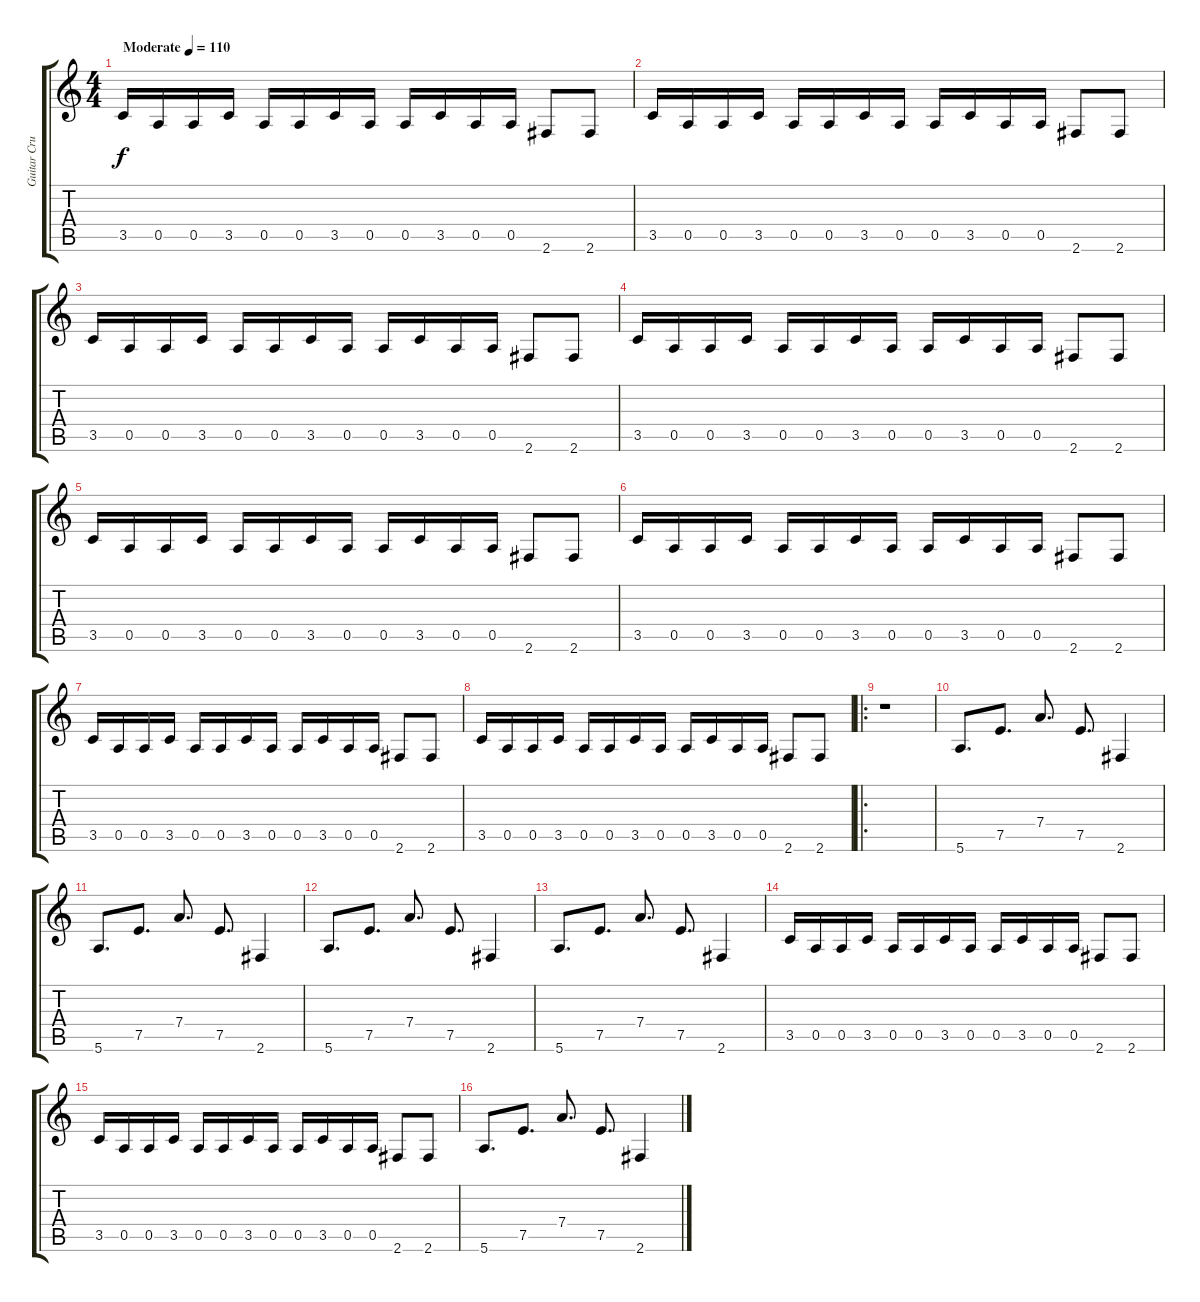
\track ("Guitar Crunch" "Guitar Cru") {instrument distortionguitar}
\staff {score tabs}
\tuning (E4 B3 G3 D3 A2 E2) {hide}
\ts (4 4)
\tempo (110 "Moderate")
\clef g2
\ks c
3.5.16{dy f instrument distortionguitar} 0.5.16 0.5.16 3.5.16 0.5.16 0.5.16 3.5.16 0.5.16 0.5.16 3.5.16 0.5.16 0.5.16 2.6.8 2.6.8 |
3.5.16 0.5.16 0.5.16 3.5.16 0.5.16 0.5.16 3.5.16 0.5.16 0.5.16 3.5.16 0.5.16 0.5.16 2.6.8 2.6.8 |
3.5.16 0.5.16 0.5.16 3.5.16 0.5.16 0.5.16 3.5.16 0.5.16 0.5.16 3.5.16 0.5.16 0.5.16 2.6.8 2.6.8 |
3.5.16 0.5.16 0.5.16 3.5.16 0.5.16 0.5.16 3.5.16 0.5.16 0.5.16 3.5.16 0.5.16 0.5.16 2.6.8 2.6.8 |
3.5.16 0.5.16 0.5.16 3.5.16 0.5.16 0.5.16 3.5.16 0.5.16 0.5.16 3.5.16 0.5.16 0.5.16 2.6.8 2.6.8 |
3.5.16 0.5.16 0.5.16 3.5.16 0.5.16 0.5.16 3.5.16 0.5.16 0.5.16 3.5.16 0.5.16 0.5.16 2.6.8 2.6.8 |
3.5.16 0.5.16 0.5.16 3.5.16 0.5.16 0.5.16 3.5.16 0.5.16 0.5.16 3.5.16 0.5.16 0.5.16 2.6.8 2.6.8 |
3.5.16 0.5.16 0.5.16 3.5.16 0.5.16 0.5.16 3.5.16 0.5.16 0.5.16 3.5.16 0.5.16 0.5.16 2.6.8 2.6.8 |
\ro
r.1 |
5.6.8{d} 7.5.8{d} 7.4.8{d} 7.5.8{d} 2.6.4 |
5.6.8{d} 7.5.8{d} 7.4.8{d} 7.5.8{d} 2.6.4 |
5.6.8{d} 7.5.8{d} 7.4.8{d} 7.5.8{d} 2.6.4 |
5.6.8{d} 7.5.8{d} 7.4.8{d} 7.5.8{d} 2.6.4 |
3.5.16 0.5.16 0.5.16 3.5.16 0.5.16 0.5.16 3.5.16 0.5.16 0.5.16 3.5.16 0.5.16 0.5.16 2.6.8 2.6.8 |
3.5.16 0.5.16 0.5.16 3.5.16 0.5.16 0.5.16 3.5.16 0.5.16 0.5.16 3.5.16 0.5.16 0.5.16 2.6.8 2.6.8 |
5.6.8{d} 7.5.8{d} 7.4.8{d} 7.5.8{d} 2.6.4
